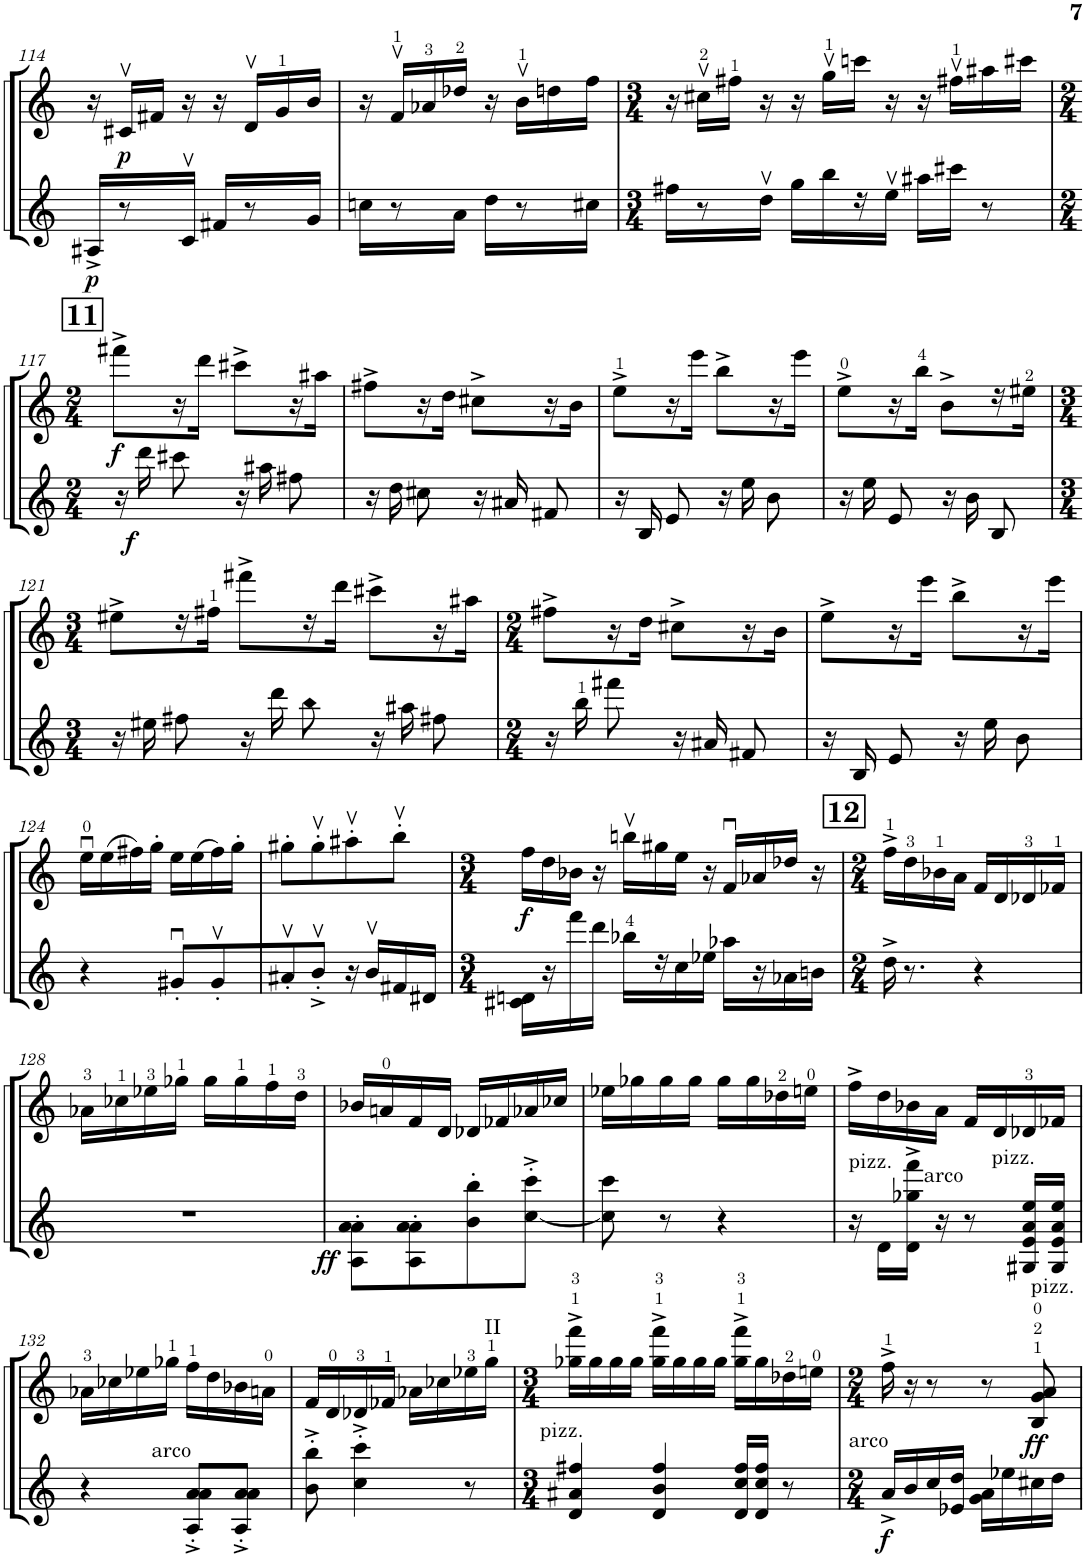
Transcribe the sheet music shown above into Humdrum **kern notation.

**kern	**dynam	**kern	**dynam
*part2	*part2	*part1	*part1
*staff2	*staff2	*staff1	*staff1
*I"Violon 2	*	*I"Violon 1	*
*I'Vln	*	*I'Vln	*
!!LO:PB:g=z
*clefG2	*	*clefG2	*
*k[]	*	*k[]	*
*M2/4	*	*M2/4	*
=114	=114	=114	=114
!	!LO:DY:b	!	!
16A#X^/KL	p	16r	.
!	!	!	!LO:DY:b
8r	.	16c#Xv/LL	p
.	.	16f#X/JJ	.
16cv/Jk	.	16r	.
16f#X/KL	.	16r	.
8r	.	16dv/LL	.
.	.	16g/	.
16g/Jk	.	16b/JJ	.
=115	=115	=115	=115
16ccn\KL	.	16r	.
8r	.	16fv/LL	.
.	.	16a-X/	.
16a\Jk	.	16dd-X/JJ	.
16dd\KL	.	16r	.
8r	.	16bv\LL	.
.	.	16ddn\	.
16cc#X\Jk	.	16ff\JJ	.
=116	=116	=116	=116
*M3/4	*	*M3/4	*
16ff#X\KL	.	16r	.
8r	.	16cc#Xv\LL	.
.	.	16ff#X\JJ	.
16ddv\Jk	.	16r	.
16gg\LL	.	16r	.
16bb\	.	16ggv\LL	.
16r	.	16cccn\JJ	.
16eev\JJ	.	16r	.
16aa#X\LL	.	16r	.
16ccc#X\JJ	.	16ff#Xv\LL	.
8r	.	16aa#X\	.
.	.	16ccc#X\JJ	.
!!LO:LB:g=z
!!LO:REH:place=s1:a:B:cj:fs=14:t=11
=117	=117	=117	=117
*M2/4	*	*M2/4	*
!	!	!	!LO:DY:b
16r	.	8fff#X^\L	f
!	!LO:DY:b	!	!
16ddd\	f	.	.
8ccc#X\	.	16r	.
.	.	16ddd\JJ	.
16r	.	8ccc#X^\L	.
16aa#X\	.	.	.
8ff#X\	.	16r	.
.	.	16aa#X\JJ	.
=118	=118	=118	=118
16r	.	8ff#X^\L	.
16dd\	.	.	.
8cc#X\	.	16r	.
.	.	16dd\JJ	.
16r	.	8cc#X^\L	.
16a#X/	.	.	.
8f#X/	.	16r	.
.	.	16b\JJ	.
=119	=119	=119	=119
16r	.	8ee^\L	.
16B/	.	.	.
8e/	.	16r	.
.	.	16eee\JJ	.
16r	.	8bb^\L	.
16ee\	.	.	.
8b\	.	16r	.
.	.	16eee\JJ	.
=120	=120	=120	=120
16r	.	8ee^\L	.
16ee\	.	.	.
8e/	.	16r	.
.	.	16bb\JJ	.
16r	.	8b^\L	.
16b\	.	.	.
8B/	.	16r	.
.	.	16ee#X\JJ	.
!!LO:LB:g=z
=121	=121	=121	=121
*M3/4	*	*M3/4	*
16r	.	8ee#X^\L	.
16ee#X\	.	.	.
8ff#X\	.	16r	.
.	.	16ff#X\JJ	.
16r	.	8fff#X^\L	.
16ddd\	.	.	.
8bb\	.	16r	.
.	.	16ddd\JJ	.
16r	.	8ccc#X^\L	.
16aa#X\	.	.	.
8ff#X\	.	16r	.
.	.	16aa#X\JJ	.
=122	=122	=122	=122
*M2/4	*	*M2/4	*
16r	.	8ff#X^\L	.
16bb\	.	.	.
8fff#X\	.	16r	.
.	.	16dd\JJ	.
16r	.	8cc#X^\L	.
16a#X/	.	.	.
8f#X/	.	16r	.
.	.	16b\JJ	.
=123	=123	=123	=123
16r	.	8ee^\L	.
16B/	.	.	.
8e/	.	16r	.
.	.	16eee\JJ	.
16r	.	8bb^\L	.
16ee\	.	.	.
8b\	.	16r	.
.	.	16eee\JJ	.
!!LO:LB:g=z
=124	=124	=124	=124
4r	.	16eeu\LL	.
.	.	(16ee\	.
.	.	16ff#X\)	.
.	.	16gg'\JJ	.
8g#Xu'/L	.	16ee\LL	.
.	.	(16ee\	.
8g#v'/	.	16ff#\)	.
.	.	16gg'\JJ	.
=125	=125	=125	=125
8a#Xv'/	.	8gg#X'\L	.
8bv'^/J	.	8gg#v'\	.
16r	.	8aa#Xv'\	.
16bv/LL	.	.	.
16f#X/	.	8bbv'\J	.
16d#X/JJ	.	.	.
=126	=126	=126	=126
*M3/4	*	*M3/4	*
!	!	!	!LO:DY:b
16c#X\ 16dn\LL	.	16ff\LL	f
16r	.	16dd\	.
16fff\	.	16b-X\JJ	.
16ddd\JJ	.	16r	.
16bb-X\LL	.	16bbnv\LL	.
16r	.	16gg#X\	.
16cc\	.	16ee\JJ	.
16ee-X\JJ	.	16r	.
16aa-X\LL	.	16fu/LL	.
16r	.	16a-X/	.
16a-X\	.	16dd-X/JJ	.
16bn\JJ	.	16r	.
!!LO:REH:place=s1:a:B:cj:fs=14:t=12
=127	=127	=127	=127
*M2/4	*	*M2/4	*
16dd^\	.	16ff^\LL	.
8.r	.	16dd\	.
.	.	16b-X\	.
.	.	16a\JJ	.
4r	.	16f/LL	.
.	.	16d/	.
.	.	16d-X/	.
.	.	16f-X/JJ	.
!!LO:LB:g=z
=128	=128	=128	=128
2r	.	16a-X\LL	.
.	.	16cc-X\	.
.	.	16ee-X\	.
.	.	16gg-X\JJ	.
.	.	16gg-\LL	.
.	.	16gg-\	.
.	.	16ff\	.
.	.	16dd\JJ	.
=129	=129	=129	=129
!	!LO:DY:b	!	!
8A\' 8a\' 8a\'L	ff	16b-X/LL	.
.	.	16an/	.
8A\' 8a\' 8a\'	.	16f/	.
.	.	16d/JJ	.
8b\' 8bb\'	.	16d-X/LL	.
.	.	16f-X/	.
[8cc\'^ 8ccc\'^J	.	16a-X/	.
.	.	16cc-X/JJ	.
=130	=130	=130	=130
8cc\] 8ccc\	.	16ee-X\LL	.
.	.	16gg-X\	.
8r	.	16gg-\	.
.	.	16gg-\JJ	.
4r	.	16gg-\LL	.
.	.	16gg-\	.
.	.	16dd-X\	.
.	.	16een\JJ	.
=131	=131	=131	=131
16r	.	16ff^\LL	.
!LO:TX:a:t=pizz.	!	!	!
16d\LL	.	16dd\	.
!LO:TX:a:t=arco	!	!	!
16d\^ 16gg-X\^ 16fff\^JJ	.	16b-X\	.
16r	.	16a\JJ	.
8r	.	16f/LL	.
.	.	16d/	.
!LO:TX:a:t=pizz.	!	!	!
16G#X/ 16e/ 16a/ 16ee/LL	.	16d-X/	.
16G#/ 16e/ 16a/ 16ee/JJ	.	16f-X/JJ	.
!!LO:LB:g=z
=132	=132	=132	=132
4r	.	16a-X\LL	.
.	.	16cc-X\	.
.	.	16ee-X\	.
.	.	16gg-X\JJ	.
!LO:TX:a:t=arco	!	!	!
8A/'^ 8a/'^ 8a/'^L	.	16ff\LL	.
.	.	16dd\	.
8A/'^ 8a/'^ 8a/'^J	.	16b-X\	.
.	.	16an\JJ	.
=133	=133	=133	=133
8b\'^ 8bb\'^	.	16f/LL	.
.	.	16d/	.
4cc\'^ 4ccc\'^	.	16d-X/	.
.	.	16f-X/JJ	.
.	.	16a-X\LL	.
.	.	16cc-X\	.
8r	.	16ee-X\	.
!	!	!LO:TX:a:t=II	!
.	.	16gg\JJ	.
=134	=134	=134	=134
*M3/4	*	*M3/4	*
!LO:TX:a:t=pizz.	!	!	!
4d/ 4a#X/ 4ff#X/	.	16gg-X\^ 16fff\^LL	.
.	.	16gg-\	.
.	.	16gg-\	.
.	.	16gg-\JJ	.
4d/ 4b/ 4ff#/	.	16gg-\^ 16fff\^LL	.
.	.	16gg-\	.
.	.	16gg-\	.
.	.	16gg-\JJ	.
16d/ 16cc/ 16ff#/LL	.	16gg-\^ 16fff\^LL	.
16d/ 16cc/ 16ff#/JJ	.	16gg-\	.
8r	.	16dd-X\	.
.	.	16een\JJ	.
=135	=135	=135	=135
*M2/4	*	*M2/4	*
!LO:TX:a:t=arco	!	!	!
!	!LO:DY:b	!	!
16a^/LL	f	16ff^\	.
16b/	.	16r	.
16cc/	.	8r	.
16e-X/ 16dd/JJ	.	.	.
16g\ 16a\LL	.	8r	.
16ee-X\	.	.	.
!	!	!LO:TX:a:t=pizz.	!
!	!	!	!LO:DY:b
16cc#X\	.	8B/ 8g/ 8a/	ff
16dd\JJ	.	.	.
=	=	=	=
*-	*-	*-	*-
